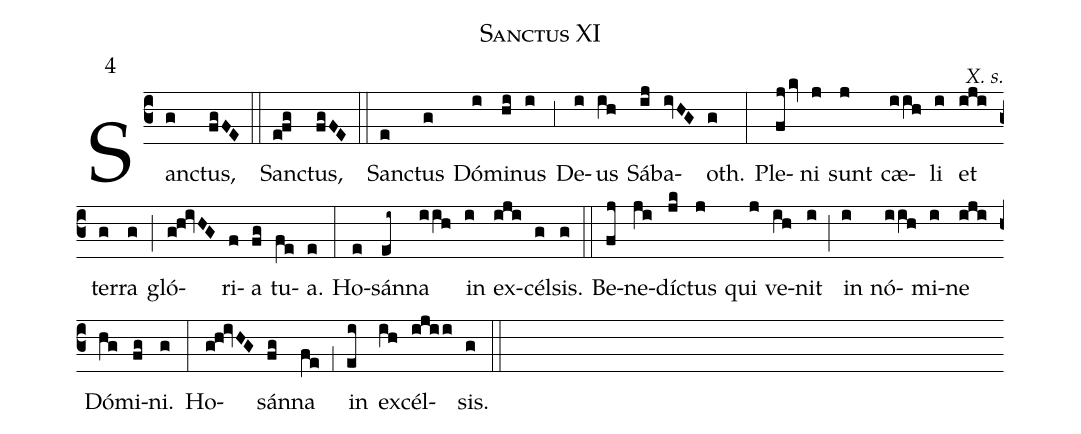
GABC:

name:Sanctus XI;
mode:4;
commentary:X. s.;
%%
(c3) Sanc(g)tus,(fgFE) (::)
Sanc(e!fg)tus,(fgFE) (::)
Sanc(e)tus(g) Dó(i)mi(hi)nus(i) (,3)
De(i)us(ih) Sá(ij)ba(ivHG)oth.(g) (:)
Ple(fjkv)ni(j) sunt(j) c<v>\ae</v>(iih)li(i) et(iji) ter(g)ra(g) (;)
gló(g!h!ivHG)ri(f)a(fg) tu(fe)a.(e) (:)
Ho(e)sán(ei~)na(iih) in(i) ex(iji)cél(g)sis.(g) (::)
Be(fj)ne(ji)díc(jk)tus(j) qui(j) ve(ih)nit(i) (;)
in(i) nó(iih)mi(i)ne(iji) Dó(hg)mi(fg)ni.(g) (:)
Ho(g!h!ivHG)sán(fg)na(fe) (,1) in(ei) ex(ih)cél(ijii)sis.(g) (::)
